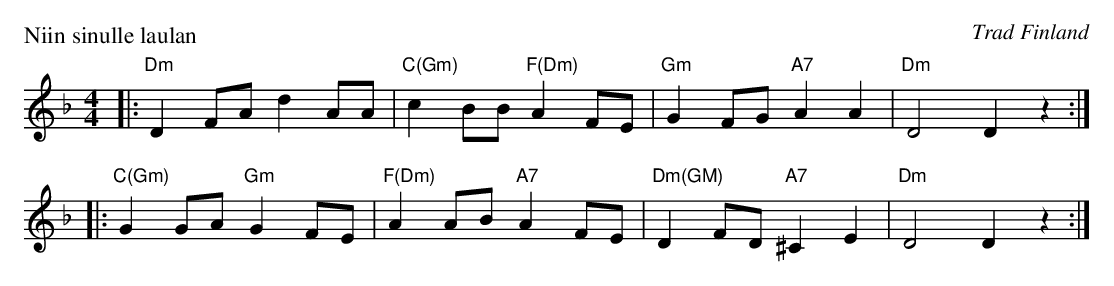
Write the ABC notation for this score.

X:1
P: Niin sinulle laulan
O: Trad Finland
M: 4/4
L: 1/8
K: Dm
|: "Dm"D2 FA d2 AA \
| "C(Gm)"c2 BB "F(Dm)"A2 FE \
| "Gm"G2 FG "A7"A2 A2 \
| "Dm"D4 D2 z2 :|
|: "C(Gm)"G2 GA "Gm"G2 FE \
| "F(Dm)"A2AB "A7"A2 FE \
| "Dm(GM)"D2 FD "A7"^C2 E2 \
| "Dm"D4 D2 z2 :|
